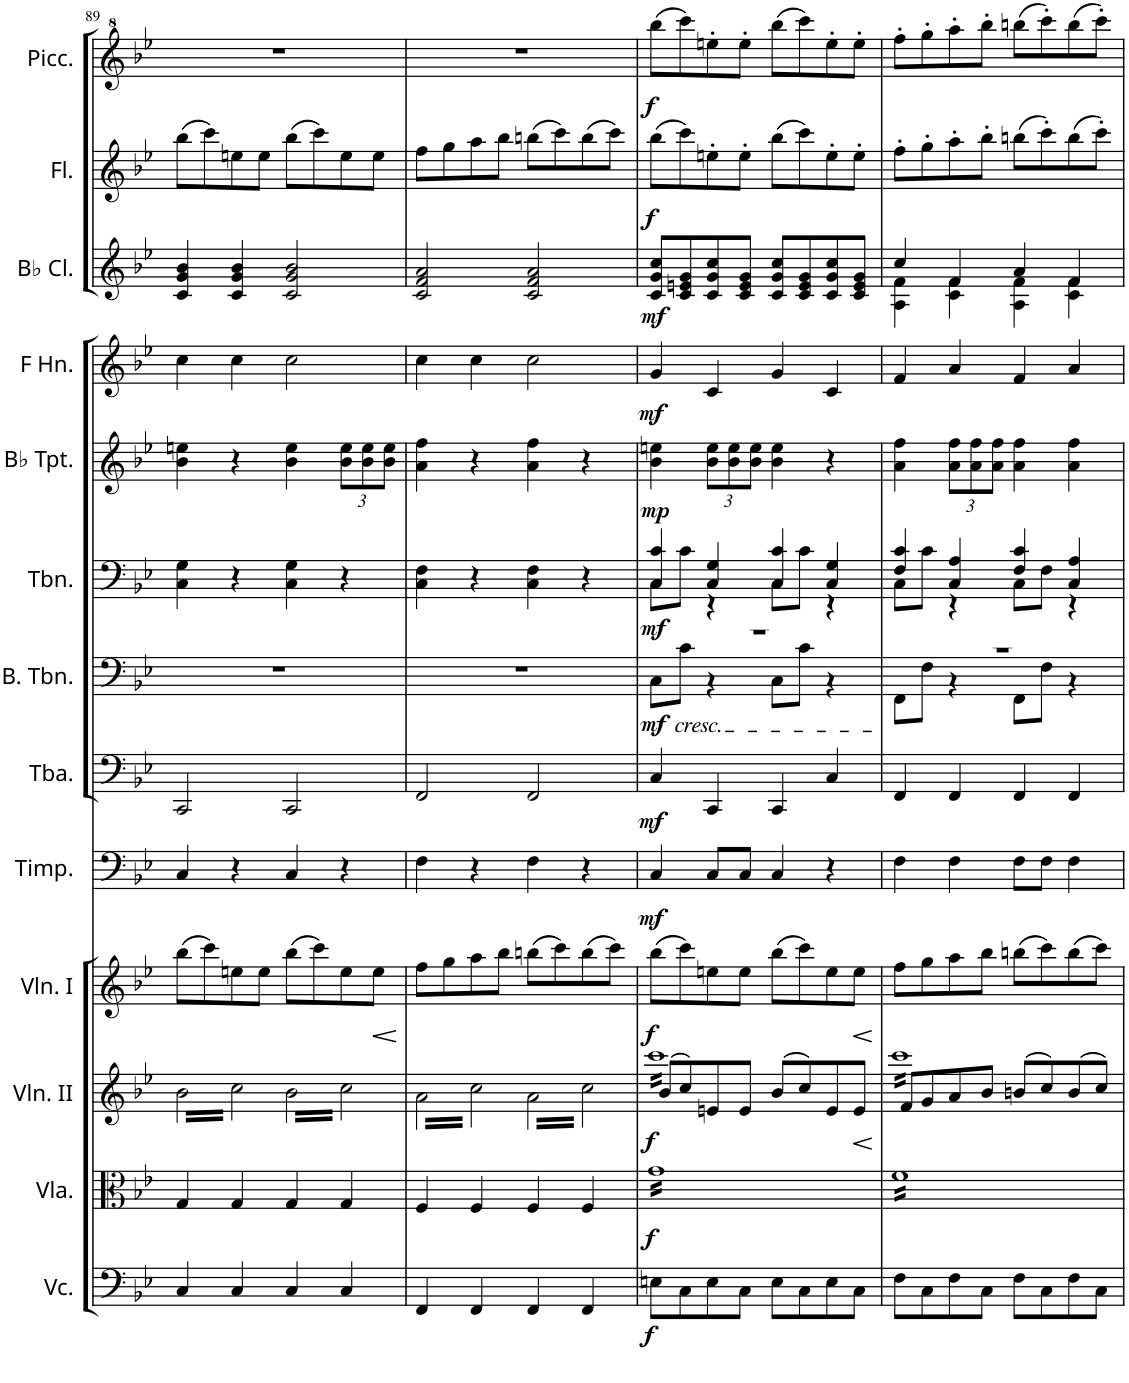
**kern	**dynam	**kern	**dynam	**kern	**dynam	**kern	**dynam	**kern	**dynam	**kern	**dynam	**kern	**dynam	**kern	**dynam	**kern	**dynam	**kern	**dynam	**kern	**dynam	**kern	**dynam	**kern	**dynam	**kern	**dynam
*part14	*part14	*part13	*part13	*part12	*part12	*part11	*part11	*part10	*part10	*part9	*part9	*part8	*part8	*part7	*part7	*part6	*part6	*part5	*part5	*part4	*part4	*part3	*part3	*part2	*part2	*part1	*part1
*staff14	*staff14	*staff13	*staff13	*staff12	*staff12	*staff11	*staff11	*staff10	*staff10	*staff9	*staff9	*staff8	*staff8	*staff7	*staff7	*staff6	*staff6	*staff5	*staff5	*staff4	*staff4	*staff3	*staff3	*staff2	*staff2	*staff1	*staff1
*I"Violoncello	*	*I"Viola	*	*I"Violin II	*	*I"Violin I	*	*I"Timpani	*	*I"Tuba	*	*I"Bass Trombone	*	*I"Trombone	*	*I"Bb Trumpet	*	*I"Horn in F	*	*I"Bassoon	*	*I"Bb Clarinet	*	*I"Flute	*	*I"Piccolo	*
*I'Vc.	*	*I'Vla.	*	*I'Vln. II	*	*I'Vln. I	*	*I'Timp.	*	*I'Tba.	*	*I'B. Tbn.	*	*I'Tbn.	*	*I'Bb Tpt.	*	*	*	*I'Bsn.	*	*I'Bb Cl.	*	*I'Fl.	*	*I'Picc.	*
!!LO:PB:g=z
*clefF4	*	*clefC3	*	*clefG2	*	*clefG2	*	*clefF4	*	*clefF4	*	*clefF4	*	*clefF4	*	*clefG2	*	*clefG2	*	*clefF4	*	*clefG2	*	*clefG2	*	*clefG^2	*
*	*	*	*	*	*	*	*	*	*	*	*	*	*	*	*	*ITrd1c2	*	*ITrd4c7	*	*	*	*ITrd1c2	*	*	*	*ITrd-7c-12	*
*k[b-e-]	*	*k[b-e-]	*	*k[b-e-]	*	*k[b-e-]	*	*k[b-e-]	*	*k[b-e-]	*	*k[b-e-]	*	*k[b-e-]	*	*k[b-e-]	*	*k[b-e-]	*	*k[b-e-]	*	*k[b-e-]	*	*k[b-e-]	*	*k[b-e-]	*
*M4/4	*	*M4/4	*	*M4/4	*	*M4/4	*	*M4/4	*	*M4/4	*	*M4/4	*	*M4/4	*	*M4/4	*	*M4/4	*	*M4/4	*	*M4/4	*	*M4/4	*	*M4/4	*
=89	=89	=89	=89	=89	=89	=89	=89	=89	=89	=89	=89	=89	=89	=89	=89	=89	=89	=89	=89	=89	=89	=89	=89	=89	=89	=89	=89
*	*	*	*	*tremolo	*	*	*	*	*	*	*	*	*	*	*	*	*	*	*	*	*	*	*	*	*	*	*
4C/	.	4G/	.	32b-\LLL	.	(8bb-\L	.	4C/	.	2CC/	.	1r	.	4C\ 4G\	.	4b-\ 4een\	.	4cc\	.	2C	.	4c/ 4g/ 4b-/	.	(8bb-\L	.	1r	.
.	.	.	.	32cc\	.	.	.	.	.	.	.	.	.	.	.	.	.	.	.	.	.	.	.	.	.	.	.
.	.	.	.	32b-\	.	.	.	.	.	.	.	.	.	.	.	.	.	.	.	.	.	.	.	.	.	.	.
.	.	.	.	32cc\	.	.	.	.	.	.	.	.	.	.	.	.	.	.	.	.	.	.	.	.	.	.	.
.	.	.	.	32b-\	.	8ccc\)	.	.	.	.	.	.	.	.	.	.	.	.	.	.	.	.	.	8ccc\)	.	.	.
.	.	.	.	32cc\	.	.	.	.	.	.	.	.	.	.	.	.	.	.	.	.	.	.	.	.	.	.	.
.	.	.	.	32b-\	.	.	.	.	.	.	.	.	.	.	.	.	.	.	.	.	.	.	.	.	.	.	.
.	.	.	.	32cc\	.	.	.	.	.	.	.	.	.	.	.	.	.	.	.	.	.	.	.	.	.	.	.
4C/	.	4G/	.	32b-\	.	8een\	.	4r	.	.	.	.	.	4r	.	4r	.	4cc\	.	.	.	4c/ 4g/ 4b-/	.	8een\	.	.	.
.	.	.	.	32cc\	.	.	.	.	.	.	.	.	.	.	.	.	.	.	.	.	.	.	.	.	.	.	.
.	.	.	.	32b-\	.	.	.	.	.	.	.	.	.	.	.	.	.	.	.	.	.	.	.	.	.	.	.
.	.	.	.	32cc\	.	.	.	.	.	.	.	.	.	.	.	.	.	.	.	.	.	.	.	.	.	.	.
.	.	.	.	32b-\	.	8ee\J	.	.	.	.	.	.	.	.	.	.	.	.	.	.	.	.	.	8ee\J	.	.	.
.	.	.	.	32cc\	.	.	.	.	.	.	.	.	.	.	.	.	.	.	.	.	.	.	.	.	.	.	.
.	.	.	.	32b-\	.	.	.	.	.	.	.	.	.	.	.	.	.	.	.	.	.	.	.	.	.	.	.
.	.	.	.	32cc\JJJ	.	.	.	.	.	.	.	.	.	.	.	.	.	.	.	.	.	.	.	.	.	.	.
4C/	.	4G/	.	32b-\LLL	.	(8bb-\L	.	4C/	.	2CC/	.	.	.	4C\ 4G\	.	4b-\ 4ee\	.	2cc\	.	2C	.	2c/ 2g/ 2b-/	.	(8bb-\L	.	.	.
.	.	.	.	32cc\	.	.	.	.	.	.	.	.	.	.	.	.	.	.	.	.	.	.	.	.	.	.	.
.	.	.	.	32b-\	.	.	.	.	.	.	.	.	.	.	.	.	.	.	.	.	.	.	.	.	.	.	.
.	.	.	.	32cc\	.	.	.	.	.	.	.	.	.	.	.	.	.	.	.	.	.	.	.	.	.	.	.
.	.	.	.	32b-\	.	8ccc\)	.	.	.	.	.	.	.	.	.	.	.	.	.	.	.	.	.	8ccc\)	.	.	.
.	.	.	.	32cc\	.	.	.	.	.	.	.	.	.	.	.	.	.	.	.	.	.	.	.	.	.	.	.
.	.	.	.	32b-\	.	.	.	.	.	.	.	.	.	.	.	.	.	.	.	.	.	.	.	.	.	.	.
.	.	.	.	32cc\	.	.	.	.	.	.	.	.	.	.	.	.	.	.	.	.	.	.	.	.	.	.	.
*	*	*	*	*	*	*	*	*	*	*	*	*	*	*	*	*Xbrackettup	*	*	*	*	*	*	*	*	*	*	*
4C/	.	4G/	.	32b-\	.	8ee\	.	4r	.	.	.	.	.	4r	.	12b-\ 12ee\L	.	.	.	.	.	.	.	8ee\	.	.	.
.	.	.	.	32cc\	.	.	.	.	.	.	.	.	.	.	.	.	.	.	.	.	.	.	.	.	.	.	.
.	.	.	.	32b-\	.	.	.	.	.	.	.	.	.	.	.	.	.	.	.	.	.	.	.	.	.	.	.
.	.	.	.	.	.	.	.	.	.	.	.	.	.	.	.	12b-\ 12ee\	.	.	.	.	.	.	.	.	.	.	.
.	.	.	.	32cc\	.	.	.	.	.	.	.	.	.	.	.	.	.	.	.	.	.	.	.	.	.	.	.
!	!	!	!	!	!	!	!LO:HP:b	!	!	!	!	!	!	!	!	!	!	!	!	!	!	!	!	!	!	!	!
.	.	.	.	32b-\	.	8ee\J	<	.	.	.	.	.	.	.	.	.	.	.	.	.	.	.	.	8ee\J	.	.	.
.	.	.	.	32cc\	.	.	.	.	.	.	.	.	.	.	.	.	.	.	.	.	.	.	.	.	.	.	.
.	.	.	.	.	.	.	.	.	.	.	.	.	.	.	.	12b-\ 12ee\J	.	.	.	.	.	.	.	.	.	.	.
.	.	.	.	32b-\	.	.	.	.	.	.	.	.	.	.	.	.	.	.	.	.	.	.	.	.	.	.	.
.	.	.	.	32cc\JJJ	.	.	.	.	.	.	.	.	.	.	.	.	.	.	.	.	.	.	.	.	.	.	.
=90	=90	=90	=90	=90	=90	=90	=90	=90	=90	=90	=90	=90	=90	=90	=90	=90	=90	=90	=90	=90	=90	=90	=90	=90	=90	=90	=90
4FF/	.	4F/	.	32a\LLL	.	8ff\L	.	4F\	.	2FF/	.	1r	.	4C\ 4F\	.	4a\ 4ff\	.	4cc\	.	4F	.	2c/ 2f/ 2a/	.	8ff\L	.	1r	.
.	.	.	.	32cc\	.	.	.	.	.	.	.	.	.	.	.	.	.	.	.	.	.	.	.	.	.	.	.
.	.	.	.	32a\	.	.	.	.	.	.	.	.	.	.	.	.	.	.	.	.	.	.	.	.	.	.	.
.	.	.	.	32cc\	.	.	.	.	.	.	.	.	.	.	.	.	.	.	.	.	.	.	.	.	.	.	.
.	.	.	.	32a\	.	8gg\	.	.	.	.	.	.	.	.	.	.	.	.	.	.	.	.	.	8gg\	.	.	.
.	.	.	.	32cc\	.	.	.	.	.	.	.	.	.	.	.	.	.	.	.	.	.	.	.	.	.	.	.
.	.	.	.	32a\	.	.	.	.	.	.	.	.	.	.	.	.	.	.	.	.	.	.	.	.	.	.	.
.	.	.	.	32cc\	.	.	.	.	.	.	.	.	.	.	.	.	.	.	.	.	.	.	.	.	.	.	.
4FF/	.	4F/	.	32a\	.	8aa\	.	4r	.	.	.	.	.	4r	.	4r	.	4cc\	.	4F	.	.	.	8aa\	.	.	.
.	.	.	.	32cc\	.	.	.	.	.	.	.	.	.	.	.	.	.	.	.	.	.	.	.	.	.	.	.
.	.	.	.	32a\	.	.	.	.	.	.	.	.	.	.	.	.	.	.	.	.	.	.	.	.	.	.	.
.	.	.	.	32cc\	.	.	.	.	.	.	.	.	.	.	.	.	.	.	.	.	.	.	.	.	.	.	.
.	.	.	.	32a\	.	8bb-\J	.	.	.	.	.	.	.	.	.	.	.	.	.	.	.	.	.	8bb-\J	.	.	.
.	.	.	.	32cc\	.	.	.	.	.	.	.	.	.	.	.	.	.	.	.	.	.	.	.	.	.	.	.
.	.	.	.	32a\	.	.	.	.	.	.	.	.	.	.	.	.	.	.	.	.	.	.	.	.	.	.	.
.	.	.	.	32cc\JJJ	.	.	.	.	.	.	.	.	.	.	.	.	.	.	.	.	.	.	.	.	.	.	.
4FF/	.	4F/	.	32a\LLL	.	(8bbn\L	.	4F\	.	2FF/	.	.	.	4C\ 4F\	.	4a\ 4ff\	.	2cc\	.	4F	.	2c/ 2f/ 2a/	.	(8bbn\L	.	.	.
.	.	.	.	32cc\	.	.	.	.	.	.	.	.	.	.	.	.	.	.	.	.	.	.	.	.	.	.	.
.	.	.	.	32a\	.	.	.	.	.	.	.	.	.	.	.	.	.	.	.	.	.	.	.	.	.	.	.
.	.	.	.	32cc\	.	.	.	.	.	.	.	.	.	.	.	.	.	.	.	.	.	.	.	.	.	.	.
.	.	.	.	32a\	.	8ccc\)	.	.	.	.	.	.	.	.	.	.	.	.	.	.	.	.	.	8ccc\)	.	.	.
.	.	.	.	32cc\	.	.	.	.	.	.	.	.	.	.	.	.	.	.	.	.	.	.	.	.	.	.	.
.	.	.	.	32a\	.	.	.	.	.	.	.	.	.	.	.	.	.	.	.	.	.	.	.	.	.	.	.
.	.	.	.	32cc\	.	.	.	.	.	.	.	.	.	.	.	.	.	.	.	.	.	.	.	.	.	.	.
4FF/	.	4F/	.	32a\	.	(8bb\	.	4r	.	.	.	.	.	4r	.	4r	.	.	.	4F	.	.	.	(8bb\	.	.	.
.	.	.	.	32cc\	.	.	.	.	.	.	.	.	.	.	.	.	.	.	.	.	.	.	.	.	.	.	.
.	.	.	.	32a\	.	.	.	.	.	.	.	.	.	.	.	.	.	.	.	.	.	.	.	.	.	.	.
.	.	.	.	32cc\	.	.	.	.	.	.	.	.	.	.	.	.	.	.	.	.	.	.	.	.	.	.	.
.	.	.	.	32a\	.	8ccc\J)	.	.	.	.	.	.	.	.	.	.	.	.	.	.	.	.	.	8ccc\J)	.	.	.
.	.	.	.	32cc\	.	.	.	.	.	.	.	.	.	.	.	.	.	.	.	.	.	.	.	.	.	.	.
.	.	.	.	32a\	.	.	.	.	.	.	.	.	.	.	.	.	.	.	.	.	.	.	.	.	.	.	.
.	.	.	.	32cc\JJJ	.	.	.	.	.	.	.	.	.	.	.	.	.	.	.	.	.	.	.	.	.	.	.
=91	=91	=91	=91	=91	=91	=91	=91	=91	=91	=91	=91	=91	=91	=91	=91	=91	=91	=91	=91	=91	=91	=91	=91	=91	=91	=91	=91
*	*	*	*	*^	*	*	*	*	*	*	*	*^	*	*^	*	*	*	*	*	*	*	*	*	*	*	*	*
!	!	!	!	!	!	!	!	!	!	!	!	!	!	!	!	!	!	!	!	!	!	!	!LO:TX:b:i:t=cresc.	!	!	!	!	!	!	!
!	!	!	!	!	!	!	!	!	!	!	!	!	!LO:TX:b:i:t=cresc.	!	!	!	!	!	!	!	!	!	!	!	!	!	!	!	!	!
!	!LO:DY:b	!	!LO:DY:b	!	!	!LO:DY:b	!	!LO:DY:b	!	!LO:DY:b	!	!LO:DY:b	!	!	!LO:DY:b	!	!	!LO:DY:b	!	!LO:DY:b	!	!LO:DY:b	!	!LO:DY:b	!	!LO:DY:b	!	!LO:DY:b	!	!LO:DY:b
*	*	*tremolo	*	*	*	*	*	*	*	*	*	*	*	*	*	*	*	*	*	*	*	*	*	*	*	*	*	*	*	*
8En\L	f	16gLL	f	(8b-/L	16cccLL	f	(8bb-\L	f	4C/	mf	4C/	mf	1r	8C\L	mf	4C/ 4c/	8C\L	mf	4b-\ 4een\	mp	4g/	mf	2G	f	8c/ 8g/ 8cc/L	mf	(8bb-\L	f	(8bbb-\L	f
.	.	.	.	.	.	.	.	.	.	.	.	.	.	.	.	.	.	.	.	.	.	.	.	.	.	.	.	.	.	.
.	.	16g	.	.	16ccc	.	.	.	.	.	.	.	.	.	.	.	.	.	.	.	.	.	.	.	.	.	.	.	.	.
.	.	.	.	.	.	.	.	.	.	.	.	.	.	.	.	.	.	.	.	.	.	.	.	.	.	.	.	.	.	.
8C\	.	16g	.	8cc/)	16ccc	.	8ccc\)	.	.	.	.	.	.	8c\J	.	.	8c\J	.	.	.	.	.	.	.	8c/ 8en/ 8g/	.	8ccc\)	.	8cccc\)	.
.	.	.	.	.	.	.	.	.	.	.	.	.	.	.	.	.	.	.	.	.	.	.	.	.	.	.	.	.	.	.
.	.	16g	.	.	16ccc	.	.	.	.	.	.	.	.	.	.	.	.	.	.	.	.	.	.	.	.	.	.	.	.	.
.	.	.	.	.	.	.	.	.	.	.	.	.	.	.	.	.	.	.	.	.	.	.	.	.	.	.	.	.	.	.
8E\	.	16g	.	8en/	16ccc	.	8een\	.	8C/L	.	4CC/	.	.	4r	.	4C/ 4G/	4r	.	12b-\ 12ee\L	.	4c/	.	.	.	8c/ 8g/ 8cc/	.	8een'\	.	8eeen'\	.
.	.	16g	.	.	16ccc	.	.	.	.	.	.	.	.	.	.	.	.	.	.	.	.	.	.	.	.	.	.	.	.	.
.	.	.	.	.	.	.	.	.	.	.	.	.	.	.	.	.	.	.	12b-\ 12ee\	.	.	.	.	.	.	.	.	.	.	.
8C\J	.	16g	.	8e/J	16ccc	.	8ee\J	.	8C/J	.	.	.	.	.	.	.	.	.	.	.	.	.	.	.	8c/ 8e/ 8g/J	.	8ee'\J	.	8eee'\J	.
.	.	.	.	.	.	.	.	.	.	.	.	.	.	.	.	.	.	.	12b-\ 12ee\J	.	.	.	.	.	.	.	.	.	.	.
.	.	16g	.	.	16ccc	.	.	.	.	.	.	.	.	.	.	.	.	.	.	.	.	.	.	.	.	.	.	.	.	.
8E\L	.	16g	.	(8b-/L	16ccc	.	(8bb-\L	.	4C/	.	4CC/	.	.	8C\L	.	4C/ 4c/	8C\L	.	4b-\ 4ee\	.	4g/	.	2C	.	8c/ 8g/ 8cc/L	.	(8bb-\L	.	(8bbb-\L	.
.	.	16g	.	.	16ccc	.	.	.	.	.	.	.	.	.	.	.	.	.	.	.	.	.	.	.	.	.	.	.	.	.
8C\	.	16g	.	8cc/)	16ccc	.	8ccc\)	.	.	.	.	.	.	8c\J	.	.	8c\J	.	.	.	.	.	.	.	8c/ 8e/ 8g/	.	8ccc\)	.	8cccc\)	.
.	.	16g	.	.	16ccc	.	.	.	.	.	.	.	.	.	.	.	.	.	.	.	.	.	.	.	.	.	.	.	.	.
8E\	.	16g	.	8e/	16ccc	.	8ee\	.	4r	.	4C/	.	.	4r	.	4C/ 4G/	4r	.	4r	.	4c/	.	.	.	8c/ 8g/ 8cc/	.	8ee'\	.	8eee'\	.
.	.	16g	.	.	16ccc	.	.	.	.	.	.	.	.	.	.	.	.	.	.	.	.	.	.	.	.	.	.	.	.	.
8C\J	.	16g	.	8e/J	16ccc	.	8ee\J	.	.	.	.	.	.	.	.	.	.	.	.	.	.	.	.	.	8c/ 8e/ 8g/J	.	8ee'\J	.	8eee'\J	.
.	.	16gJJ	.	.	16cccJJ	.	.	.	.	.	.	.	.	.	.	.	.	.	.	.	.	.	.	.	.	.	.	.	.	.
*	*	*	*	*	*	*	*	*	*	*	*	*	*v	*v	*	*	*	*	*	*	*	*	*	*	*	*	*	*	*	*
*	*	*	*	*v	*v	*	*	*	*	*	*	*	*	*	*v	*v	*	*	*	*	*	*	*	*	*	*	*	*	*
.	.	.	.	.	.	.	[	.	.	.	.	.	.	.	.	.	.	.	.	.	.	.	.	.	.	.	.
=92	=92	=92	=92	=92	=92	=92	=92	=92	=92	=92	=92	=92	=92	=92	=92	=92	=92	=92	=92	=92	=92	=92	=92	=92	=92	=92	=92
*	*	*	*	*^	*	*	*	*	*	*	*	*^	*	*^	*	*	*	*	*	*	*	*^	*	*	*	*	*
8F\L	.	16fLL	.	8f/L	16cccLL	.	8ff\L	.	4F\	.	4FF/	.	1r	8FF\L	.	4F/ 4c/	8C\L	.	4a\ 4ff\	.	4f/	.	4F	.	4cc/	4A\ 4f\	.	8ff'\L	.	8fff'\L	.
.	.	16f	.	.	16ccc	.	.	.	.	.	.	.	.	.	.	.	.	.	.	.	.	.	.	.	.	.	.	.	.	.	.
8C\	.	16f	.	8g/	16ccc	.	8gg\	.	.	.	.	.	.	8F\J	.	.	8c\J	.	.	.	.	.	.	.	.	.	.	8gg'\	.	8ggg'\	.
.	.	16f	.	.	16ccc	.	.	.	.	.	.	.	.	.	.	.	.	.	.	.	.	.	.	.	.	.	.	.	.	.	.
8F\	.	16f	.	8a/	16ccc	.	8aa\	.	4F\	.	4FF/	.	.	4r	.	4C/ 4A/	4r	.	12a\ 12ff\L	.	4a/	.	4C	.	4f/	4c\ 4f\	.	8aa'\	.	8aaa'\	.
.	.	16f	.	.	16ccc	.	.	.	.	.	.	.	.	.	.	.	.	.	.	.	.	.	.	.	.	.	.	.	.	.	.
.	.	.	.	.	.	.	.	.	.	.	.	.	.	.	.	.	.	.	12a\ 12ff\	.	.	.	.	.	.	.	.	.	.	.	.
8C\J	.	16f	.	8b-/J	16ccc	.	8bb-\J	.	.	.	.	.	.	.	.	.	.	.	.	.	.	.	.	.	.	.	.	8bb-'\J	.	8bbb-'\J	.
.	.	.	.	.	.	.	.	.	.	.	.	.	.	.	.	.	.	.	12a\ 12ff\J	.	.	.	.	.	.	.	.	.	.	.	.
.	.	16f	.	.	16ccc	.	.	.	.	.	.	.	.	.	.	.	.	.	.	.	.	.	.	.	.	.	.	.	.	.	.
8F\L	.	16f	.	(8bn/L	16ccc	.	(8bbn\L	.	8F\L	.	4FF/	.	.	8FF\L	.	4F/ 4c/	8C\L	.	4a\ 4ff\	.	4f/	.	4F	.	4a/	4A\ 4f\	.	(8bbn\L	.	(8bbbn\L	.
.	.	16f	.	.	16ccc	.	.	.	.	.	.	.	.	.	.	.	.	.	.	.	.	.	.	.	.	.	.	.	.	.	.
8C\	.	16f	.	8cc/)	16ccc	.	8ccc\)	.	8F\J	.	.	.	.	8F\J	.	.	8F\J	.	.	.	.	.	.	.	.	.	.	8ccc'\)	.	8cccc'\)	.
.	.	16f	.	.	16ccc	.	.	.	.	.	.	.	.	.	.	.	.	.	.	.	.	.	.	.	.	.	.	.	.	.	.
8F\	.	16f	.	(8b/	16ccc	.	(8bb\	.	4F\	.	4FF/	.	.	4r	.	4C/ 4A/	4r	.	4a\ 4ff\	.	4a/	.	4C	.	4f/	4c\ 4f\	.	(8bb\	.	(8bbb\	.
.	.	16f	.	.	16ccc	.	.	.	.	.	.	.	.	.	.	.	.	.	.	.	.	.	.	.	.	.	.	.	.	.	.
8C\J	.	16f	.	8cc/J)	16ccc	.	8ccc\J)	.	.	.	.	.	.	.	.	.	.	.	.	.	.	.	.	.	.	.	.	8ccc'\J)	.	8cccc'\J)	.
.	.	16fJJ	.	.	16cccJJ	.	.	.	.	.	.	.	.	.	.	.	.	.	.	.	.	.	.	.	.	.	.	.	.	.	.
*	*	*	*	*Xtremolo	*	*	*	*	*	*	*	*	*	*	*	*	*	*	*	*	*	*	*	*	*	*	*	*	*	*	*
*	*	*Xtremolo	*	*	*	*	*	*	*	*	*	*	*	*	*	*	*	*	*	*	*	*	*	*	*	*	*	*	*	*	*
*	*	*	*	*	*	*	*	*	*	*	*	*	*v	*v	*	*	*	*	*	*	*	*	*	*	*v	*v	*	*	*	*	*
*	*	*	*	*v	*v	*	*	*	*	*	*	*	*	*	*v	*v	*	*	*	*	*	*	*	*	*	*	*	*	*
=	=	=	=	=	=	=	=	=	=	=	=	=	=	=	=	=	=	=	=	=	=	=	=	=	=	=	=
*-	*-	*-	*-	*-	*-	*-	*-	*-	*-	*-	*-	*-	*-	*-	*-	*-	*-	*-	*-	*-	*-	*-	*-	*-	*-	*-	*-
